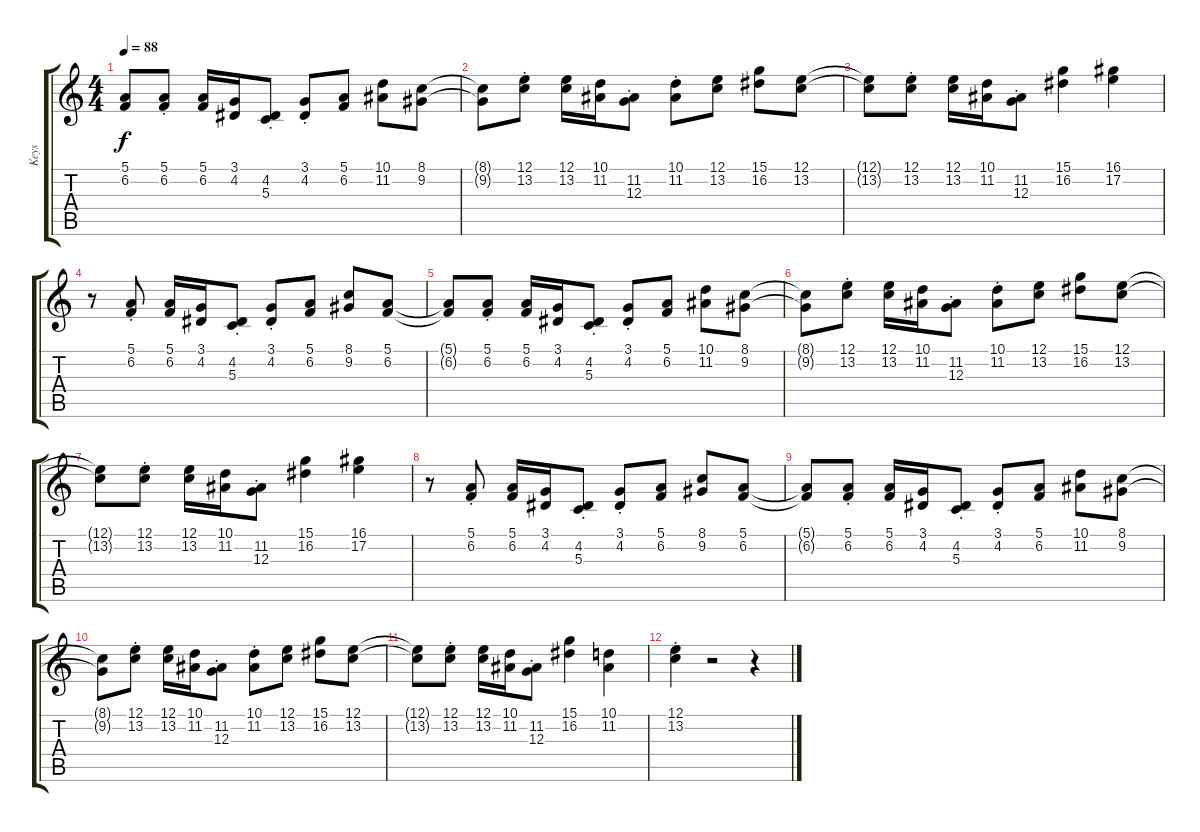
\track ("Keys" "Keys") {instrument rockorgan}
\staff {score tabs}
\tuning (E4 B3 G3 D3 A2 E2) {hide}
\ts (4 4)
\tempo 88
\clef g2
\ks c
(5.1{t} 6.2{t}).8{dy f} (5.1{st} 6.2{st}).8 (5.1 6.2).16 (3.1 4.2).16 (4.2{st} 5.3{st}).8 (3.1{st} 4.2{st}).8 (5.1 6.2).8 (10.1 11.2).8 (8.1 9.2).8 |
(8.1{t} 9.2{t}).8 (12.1{st} 13.2{st}).8 (12.1 13.2).16 (10.1 11.2).16 (11.2{st} 12.3{st}).8 (10.1{st} 11.2{st}).8 (12.1 13.2).8 (15.1 16.2).8 (12.1 13.2).8 |
(12.1{t} 13.2{t}).8 (12.1{st} 13.2{st}).8 (12.1 13.2).16 (10.1 11.2).16 (11.2{st} 12.3{st}).8 (15.1 16.2).4 (16.1 17.2).4 |
r.8 (5.1{st} 6.2{st}).8 (5.1 6.2).16 (3.1 4.2).16 (4.2{st} 5.3{st}).8 (3.1{st} 4.2{st}).8 (5.1 6.2).8 (8.1 9.2).8 (5.1 6.2).8 |
(5.1{t} 6.2{t}).8 (5.1{st} 6.2{st}).8 (5.1 6.2).16 (3.1 4.2).16 (4.2{st} 5.3{st}).8 (3.1{st} 4.2{st}).8 (5.1 6.2).8 (10.1 11.2).8 (8.1 9.2).8 |
(8.1{t} 9.2{t}).8 (12.1{st} 13.2{st}).8 (12.1 13.2).16 (10.1 11.2).16 (11.2{st} 12.3{st}).8 (10.1{st} 11.2{st}).8 (12.1 13.2).8 (15.1 16.2).8 (12.1 13.2).8 |
(12.1{t} 13.2{t}).8 (12.1{st} 13.2{st}).8 (12.1 13.2).16 (10.1 11.2).16 (11.2{st} 12.3{st}).8 (15.1 16.2).4 (16.1 17.2).4 |
r.8 (5.1{st} 6.2{st}).8 (5.1 6.2).16 (3.1 4.2).16 (4.2{st} 5.3{st}).8 (3.1{st} 4.2{st}).8 (5.1 6.2).8 (8.1 9.2).8 (5.1 6.2).8 |
(5.1{t} 6.2{t}).8 (5.1{st} 6.2{st}).8 (5.1 6.2).16 (3.1 4.2).16 (4.2{st} 5.3{st}).8 (3.1{st} 4.2{st}).8 (5.1 6.2).8 (10.1 11.2).8 (8.1 9.2).8 |
(8.1{t} 9.2{t}).8 (12.1{st} 13.2{st}).8 (12.1 13.2).16 (10.1 11.2).16 (11.2{st} 12.3{st}).8 (10.1{st} 11.2{st}).8 (12.1 13.2).8 (15.1 16.2).8 (12.1 13.2).8 |
(12.1{t} 13.2{t}).8 (12.1{st} 13.2{st}).8 (12.1 13.2).16 (10.1 11.2).16 (11.2{st} 12.3{st}).8 (15.1 16.2).4 (10.1 11.2).4 |
(12.1{st} 13.2{st}).4 r.2 r.4
